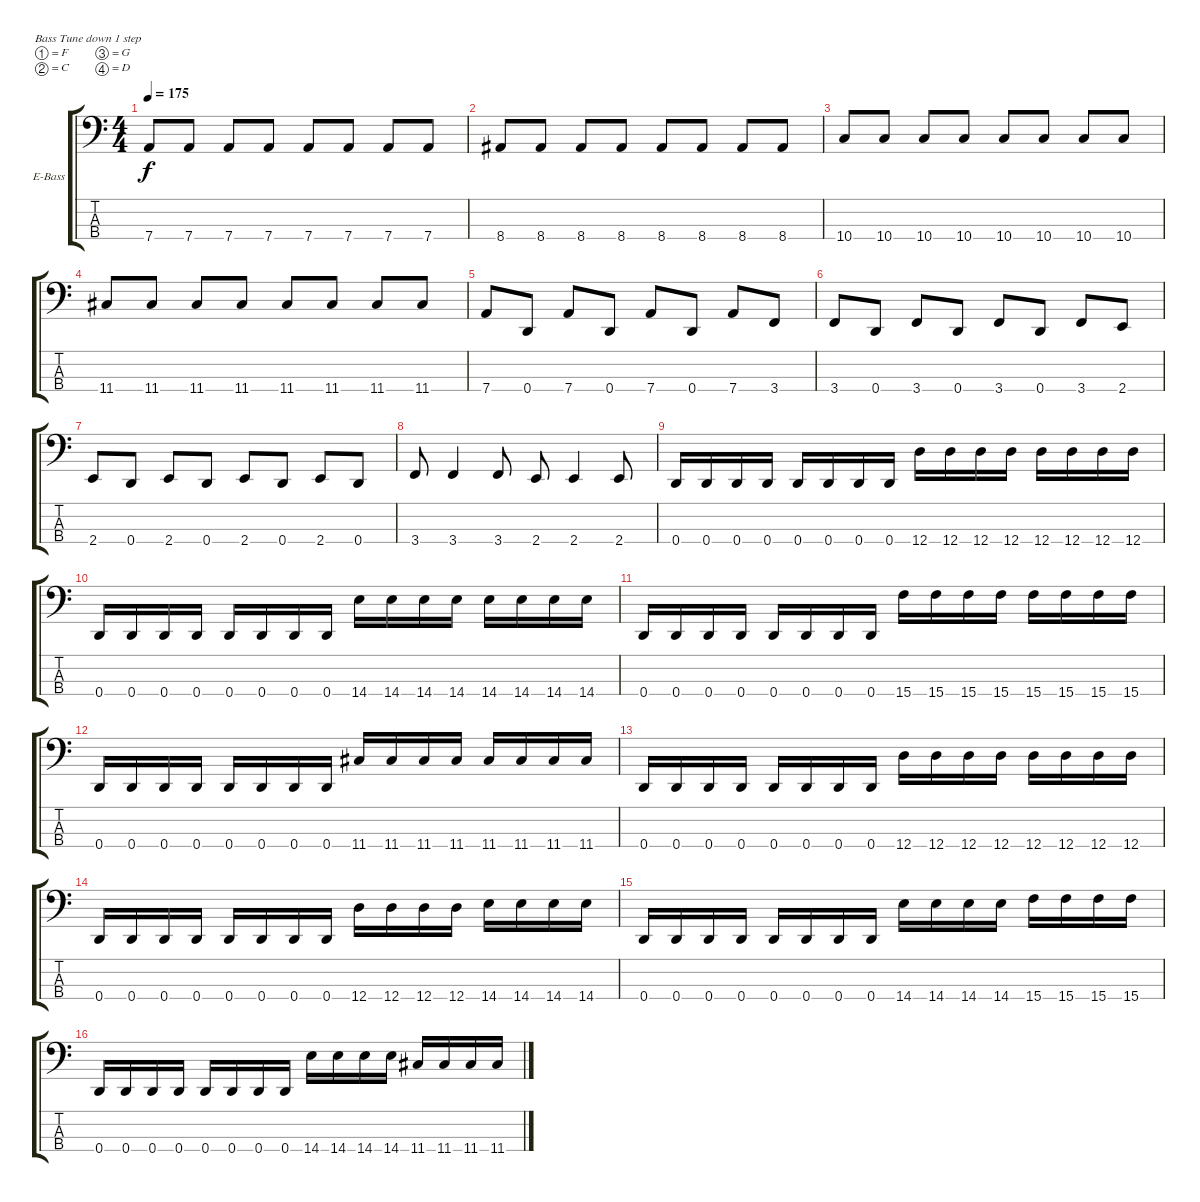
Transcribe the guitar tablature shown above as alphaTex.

\bracketExtendMode groupsimilarinstruments
\firstSystemTrackNameOrientation horizontal
\otherSystemsTrackNameOrientation horizontal
\track ("Bass" "E-Bass") {instrument electricbasspick}
\staff {score tabs}
\tuning (F2 C2 G1 D1)
\ts (4 4)
\tempo 175
\clef f4
\ks c
7.4.8{dy f} 7.4.8 7.4.8 7.4.8 7.4.8 7.4.8 7.4.8 7.4.8 |
8.4.8 8.4.8 8.4.8 8.4.8 8.4.8 8.4.8 8.4.8 8.4.8 |
10.4.8 10.4.8 10.4.8 10.4.8 10.4.8 10.4.8 10.4.8 10.4.8 |
11.4.8 11.4.8 11.4.8 11.4.8 11.4.8 11.4.8 11.4.8 11.4.8 |
7.4.8 0.4.8 7.4.8 0.4.8 7.4.8 0.4.8 7.4.8 3.4.8 |
3.4.8 0.4.8 3.4.8 0.4.8 3.4.8 0.4.8 3.4.8 2.4.8 |
2.4.8 0.4.8 2.4.8 0.4.8 2.4.8 0.4.8 2.4.8 0.4.8 |
3.4.8 3.4.4 3.4.8 2.4.8 2.4.4 2.4.8 |
0.4.16 0.4.16 0.4.16 0.4.16 0.4.16 0.4.16 0.4.16 0.4.16 12.4.16 12.4.16 12.4.16 12.4.16 12.4.16 12.4.16 12.4.16 12.4.16 |
0.4.16 0.4.16 0.4.16 0.4.16 0.4.16 0.4.16 0.4.16 0.4.16 14.4.16 14.4.16 14.4.16 14.4.16 14.4.16 14.4.16 14.4.16 14.4.16 |
0.4.16 0.4.16 0.4.16 0.4.16 0.4.16 0.4.16 0.4.16 0.4.16 15.4.16 15.4.16 15.4.16 15.4.16 15.4.16 15.4.16 15.4.16 15.4.16 |
0.4.16 0.4.16 0.4.16 0.4.16 0.4.16 0.4.16 0.4.16 0.4.16 11.4.16 11.4.16 11.4.16 11.4.16 11.4.16 11.4.16 11.4.16 11.4.16 |
0.4.16 0.4.16 0.4.16 0.4.16 0.4.16 0.4.16 0.4.16 0.4.16 12.4.16 12.4.16 12.4.16 12.4.16 12.4.16 12.4.16 12.4.16 12.4.16 |
0.4.16 0.4.16 0.4.16 0.4.16 0.4.16 0.4.16 0.4.16 0.4.16 12.4.16 12.4.16 12.4.16 12.4.16 14.4.16 14.4.16 14.4.16 14.4.16 |
0.4.16 0.4.16 0.4.16 0.4.16 0.4.16 0.4.16 0.4.16 0.4.16 14.4.16 14.4.16 14.4.16 14.4.16 15.4.16 15.4.16 15.4.16 15.4.16 |
0.4.16 0.4.16 0.4.16 0.4.16 0.4.16 0.4.16 0.4.16 0.4.16 14.4.16 14.4.16 14.4.16 14.4.16 11.4.16 11.4.16 11.4.16 11.4.16
